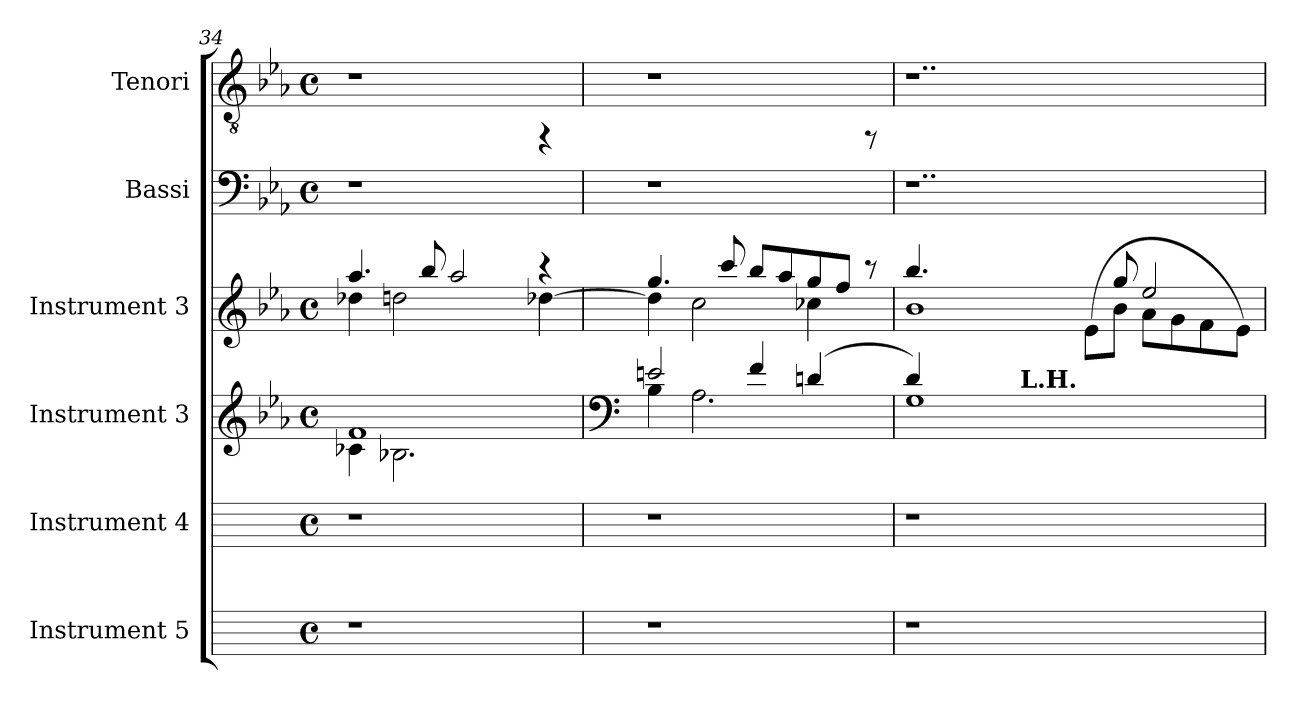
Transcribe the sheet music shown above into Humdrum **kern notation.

**kern	**kern	**kern	**kern	**kern	**kern
*part6	*part5	*part4	*part3	*part2	*part1
*staff6	*staff5	*staff4	*staff3	*staff2	*staff1
*I"Instrument 5	*I"Instrument 4	*I"Instrument 3	*I"Instrument 3	*I"Bassi	*I"Tenori
!!LO:LB:g=z
*	*	*clefG2	*clefG2	*clefF4	*clefGv2
*k[]	*k[]	*k[b-e-a-]	*k[b-e-a-]	*k[b-e-a-]	*k[b-e-a-]
*C:	*C:	*E-:	*E-:	*E-:	*E-:
*M4/4	*M4/4	*M4/4	*M4/4	*M4/4	*M4/4
*met(c)	*met(c)	*met(c)	*met(c)	*met(c)	*met(c)
=34	=34	=34	=34	=34	=34
*	*	*^	*^	*	*
1r	1r	4c-X\	1f	4.aa-/	4dd-X\	1r	1r
.	.	2.B-X\	.	.	2ddn\	.	.
.	.	.	.	8bb-/	.	.	.
.	.	.	.	2aa-/	.	.	.
.	.	.	.	.	2ryy	.	.
4ryy	4ryy	4ryy	4ryy	[<4dd-X\	.	4rCCC	4rFF
=35	=35	=35	=35	=35	=35	=35	=35
*	*	*clefF4	*	*	*	*	*
1r	1r	2en/	4B-\	4dd-\]	4.gg/	1r	1r
.	.	.	2.A-\	2cc\	.	.	.
.	.	.	.	.	8ccc/	.	.
.	.	4f/	.	.	8bb-/L	.	.
.	.	.	.	.	8aa-/	.	.
.	.	(<4dn/	.	4cc-X\	8gg/	.	.
.	.	.	.	.	8ff/J	.	.
8ryy	8ryy	8ryy	8ryy	8ryy	8ryy	8rCCC	8rFF
=36	=36	=36	=36	=36	=36	=36	=36
*	*	*	*^	*	*	*	*
1r	1r	4d/)	1G	2ryy	1b-	4.bb-/	1..r	1..r
.	.	2.ryy	.	.	.	.	.	.
.	.	.	.	.	.	2.ryy	.	.
.	.	.	.	32ryy	.	.	.	.
!	!	!	!	!LO:TX:a:B:t=L.H.	!	!	!	!
.	.	.	.	1ryy	.	.	.	.
2.ryy	2.ryy	2.ryy	2.ryy	.	(<8e-\L	.	.	.
.	.	.	.	.	8b-\J	8gg/	.	.
.	.	.	.	.	8a-\L	2ee-/	.	.
.	.	.	.	.	8g\	.	.	.
.	.	.	.	.	8f\	.	.	.
.	.	.	.	8..ryy	.	.	.	.
.	.	.	.	.	8e-\J)	.	.	.
*	*	*v	*v	*v	*	*	*	*
*	*	*	*v	*v	*	*
=	=	=	=	=	=
*-	*-	*-	*-	*-	*-
